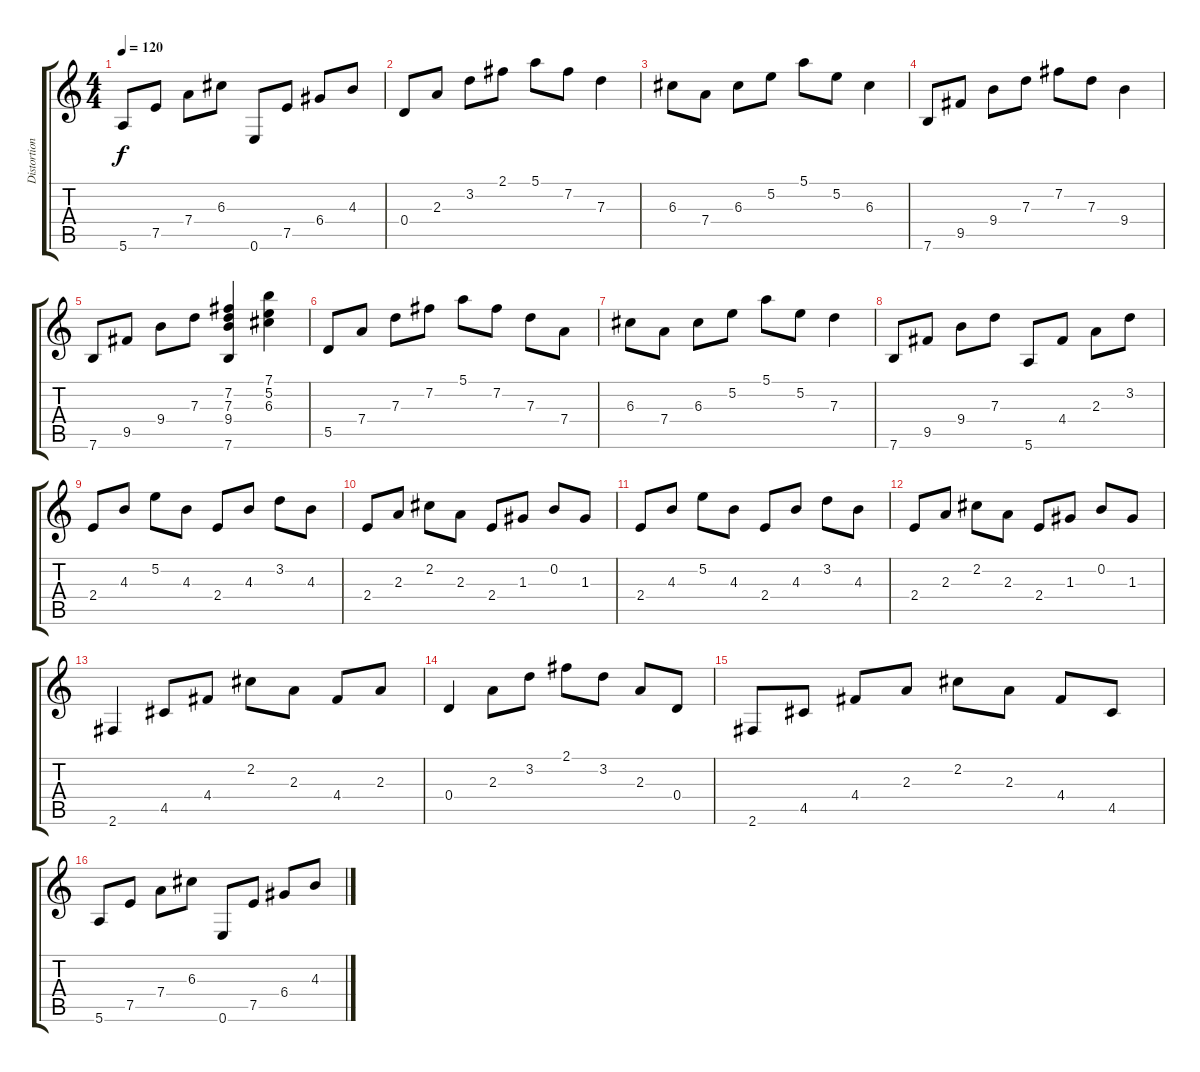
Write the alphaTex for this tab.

\track ("Distortion Guitar" "Distortion") {instrument distortionguitar}
\staff {score tabs}
\tuning (E4 B3 G3 D3 A2 E2) {hide}
\ts (4 4)
\tempo 120
\clef g2
\ks c
5.6.8{dy f} 7.5.8 7.4.8 6.3.8 0.6.8 7.5.8 6.4.8 4.3.8 |
0.4.8 2.3.8 3.2.8 2.1.8 5.1.8 7.2.8 7.3.4 |
6.3.8 7.4.8 6.3.8 5.2.8 5.1.8 5.2.8 6.3.4 |
7.6.8 9.5.8 9.4.8 7.3.8 7.2.8 7.3.8 9.4.4 |
7.6.8 9.5.8 9.4.8 7.3.8 (7.2 7.3 9.4 7.6).4 (7.1 5.2 6.3).4 |
5.5.8 7.4.8 7.3.8 7.2.8 5.1.8 7.2.8 7.3.8 7.4.8 |
6.3.8 7.4.8 6.3.8 5.2.8 5.1.8 5.2.8 7.3.4 |
7.6.8 9.5.8 9.4.8 7.3.8 5.6.8 4.4.8 2.3.8 3.2.8 |
2.4.8 4.3.8 5.2.8 4.3.8 2.4.8 4.3.8 3.2.8 4.3.8 |
2.4.8 2.3.8 2.2.8 2.3.8 2.4.8 1.3.8 0.2.8 1.3.8 |
2.4.8 4.3.8 5.2.8 4.3.8 2.4.8 4.3.8 3.2.8 4.3.8 |
2.4.8 2.3.8 2.2.8 2.3.8 2.4.8 1.3.8 0.2.8 1.3.8 |
2.6.4 4.5.8 4.4.8 2.2.8 2.3.8 4.4.8 2.3.8 |
0.4.4 2.3.8 3.2.8 2.1.8 3.2.8 2.3.8 0.4.8 |
2.6.8 4.5.8 4.4.8 2.3.8 2.2.8 2.3.8 4.4.8 4.5.8 |
5.6.8 7.5.8 7.4.8 6.3.8 0.6.8 7.5.8 6.4.8 4.3.8
